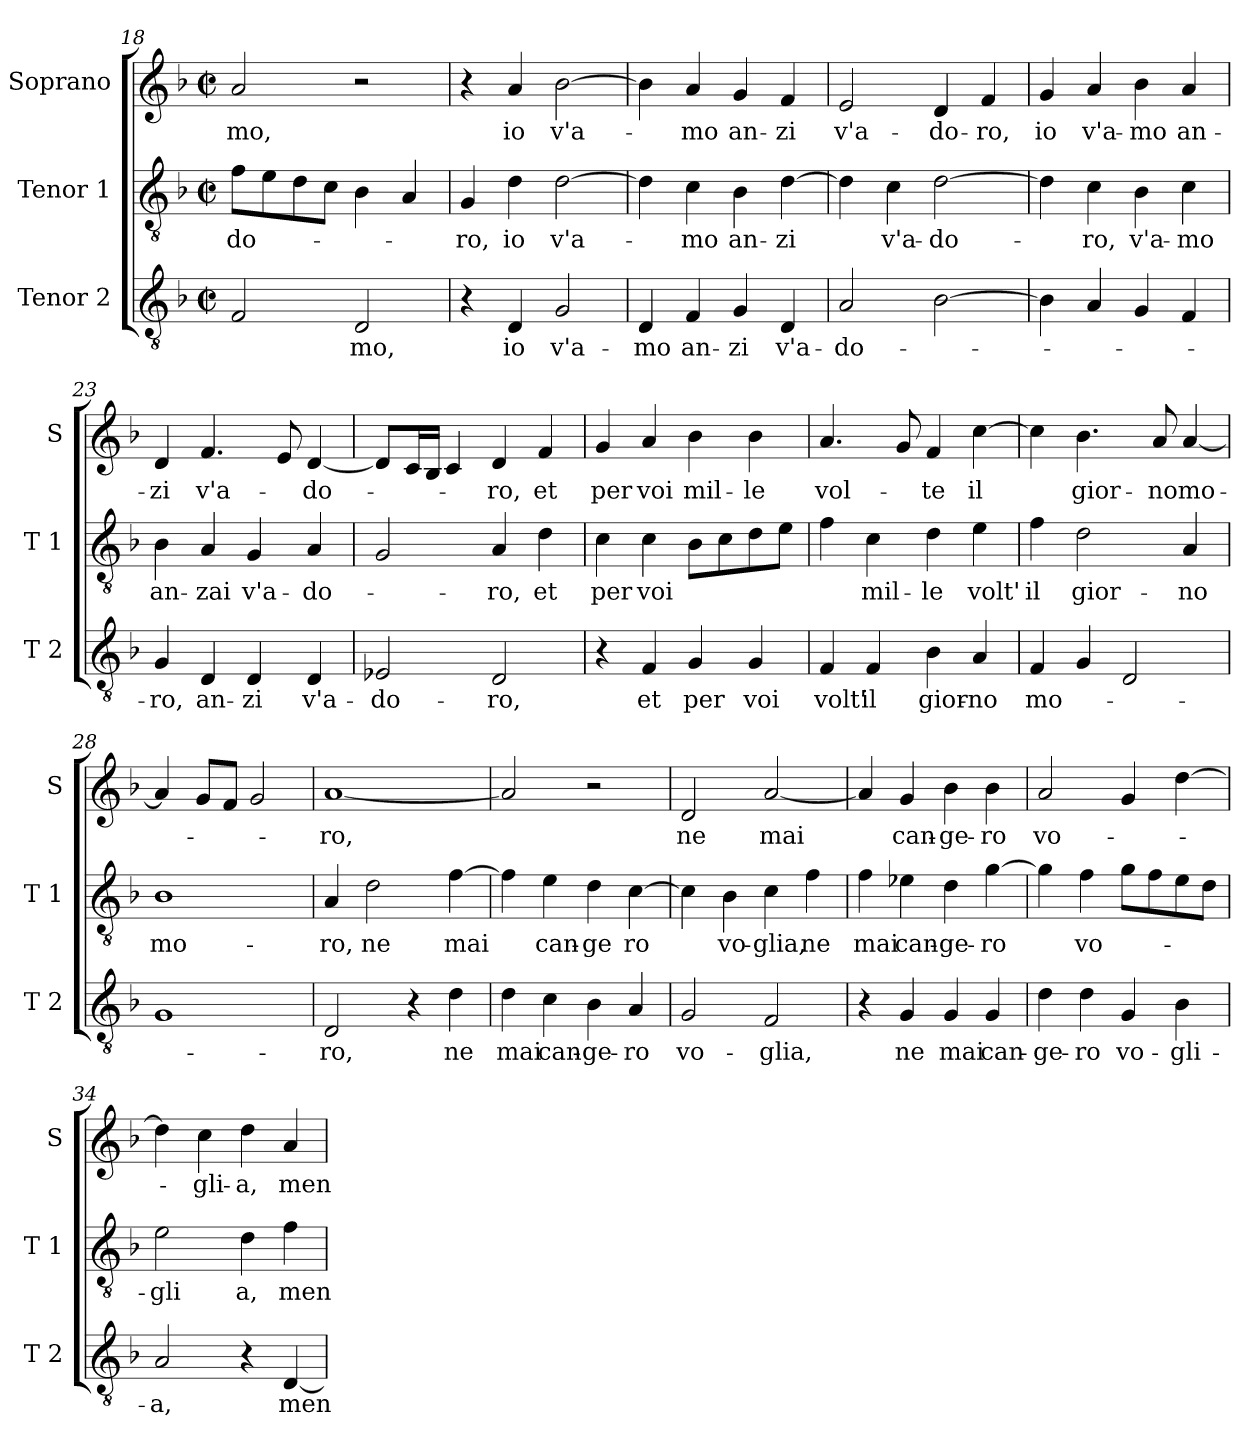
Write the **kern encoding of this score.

**kern	**text	**kern	**text	**kern	**text
*part3	*part3	*part2	*part2	*part1	*part1
*staff3	*staff3	*staff2	*staff2	*staff1	*staff1
*I"Tenor 2	*	*I"Tenor 1	*	*I"Soprano	*
*I'T 2	*	*I'T 1	*	*I'S	*
*clefGv2	*	*clefGv2	*	*clefG2	*
*k[b-]	*	*k[b-]	*	*k[b-]	*
*F:	*	*F:	*	*F:	*
*M2/2	*	*M2/2	*	*M2/2	*
*met(c|)	*	*met(c|)	*	*met(c|)	*
=18	=18	=18	=18	=18	=18
!	!	!	!LO:LY:b	!	!LO:LY:b
2F/	.	8f\L	-do-	2a/	-mo,
.	.	8e\	.	.	.
.	.	8d\	.	.	.
.	.	8c\J	.	.	.
!	!LO:LY:b	!	!	!	!
2D/	-mo,	4B-\	.	2r	.
.	.	4A/	.	.	.
=19	=19	=19	=19	=19	=19
!	!	!	!LO:LY:b	!	!
4r	.	4G/	-ro,	4r	.
!	!LO:LY:b	!	!LO:LY:b	!	!LO:LY:b
4D/	io	4d\	io	4a/	io
!	!LO:LY:b	!	!LO:LY:b	!	!LO:LY:b
2G/	v'a-	[2d\	v'a-	[2b-\	v'a-
=20	=20	=20	=20	=20	=20
!	!LO:LY:b	!	!	!	!
4D/	-mo	4d\]	.	4b-\]	.
!	!LO:LY:b	!	!LO:LY:b	!	!LO:LY:b
4F/	an-	4c\	-mo	4a/	-mo
!	!LO:LY:b	!	!LO:LY:b	!	!LO:LY:b
4G/	-zi	4B-\	an-	4g/	an-
!	!LO:LY:b	!	!LO:LY:b	!	!LO:LY:b
4D/	v'a-	[4d\	-zi	4f/	-zi
!!LO:LB:g=z
=21	=21	=21	=21	=21	=21
!	!LO:LY:b	!	!	!	!LO:LY:b
2A/	-do-	4d\]	.	2e/	v'a-
!	!	!	!LO:LY:b	!	!
.	.	4c\	v'a-	.	.
!	!	!	!LO:LY:b	!	!LO:LY:b
[2B-\	.	[2d\	-do-	4d/	-do-
!	!	!	!	!	!LO:LY:b
.	.	.	.	4f/	-ro,
=22	=22	=22	=22	=22	=22
!	!	!	!	!	!LO:LY:b
4B-\]	.	4d\]	.	4g/	io
!	!	!	!LO:LY:b	!	!LO:LY:b
4A/	.	4c\	-ro,	4a/	v'a-
!	!	!	!LO:LY:b	!	!LO:LY:b
4G/	.	4B-\	v'a-	4b-\	-mo
!	!	!	!LO:LY:b	!	!LO:LY:b
4F/	.	4c\	-mo	4a/	an-
=23	=23	=23	=23	=23	=23
!	!LO:LY:b	!	!LO:LY:b	!	!LO:LY:b
4G/	-ro,	4B-\	an-	4d/	-zi
!	!LO:LY:b	!	!LO:LY:b	!	!LO:LY:b
4D/	an-	4A/	-zai	4.f/	v'a-
!	!LO:LY:b	!	!LO:LY:b	!	!
4D/	-zi	4G/	v'a-	.	.
.	.	.	.	8e/	.
!	!LO:LY:b	!	!LO:LY:b	!	!LO:LY:b
4D/	v'a-	4A/	-do-	[4d/	-do-
=24	=24	=24	=24	=24	=24
!	!LO:LY:b	!	!	!	!
2E-X/	-do-	2G/	.	8d/L]	.
.	.	.	.	16c/L	.
.	.	.	.	16B-/JJ	.
.	.	.	.	4c/	.
!	!LO:LY:b	!	!LO:LY:b	!	!LO:LY:b
2D/	-ro,	4A/	-ro,	4d/	-ro,
!	!	!	!LO:LY:b	!	!LO:LY:b
.	.	4d\	et	4f/	et
=25	=25	=25	=25	=25	=25
!	!	!	!LO:LY:b	!	!LO:LY:b
4r	.	4c\	per	4g/	per
!	!LO:LY:b	!	!LO:LY:b	!	!LO:LY:b
4F/	et	4c\	voi	4a/	voi
!	!LO:LY:b	!	!	!	!LO:LY:b
4G/	per	8B-\L	.	4b-\	mil-
.	.	8c\	.	.	.
!	!LO:LY:b	!	!	!	!LO:LY:b
4G/	voi	8d\	.	4b-\	-le
.	.	8e\J	.	.	.
!!LO:LB:g=z
=26	=26	=26	=26	=26	=26
!	!LO:LY:b	!	!	!	!LO:LY:b
4F/	volt'	4f\	.	4.a/	vol-
!	!LO:LY:b	!	!LO:LY:b	!	!
4F/	il	4c\	mil-	.	.
.	.	.	.	8g/	.
!	!LO:LY:b	!	!LO:LY:b	!	!LO:LY:b
4B-\	gior-	4d\	-le	4f/	-te
!	!LO:LY:b	!	!LO:LY:b	!	!LO:LY:b
4A/	-no	4e\	volt'	[4cc\	il
=27	=27	=27	=27	=27	=27
!	!LO:LY:b	!	!LO:LY:b	!	!
4F/	mo-	4f\	il	4cc\]	.
!	!	!	!LO:LY:b	!	!LO:LY:b
4G/	.	2d\	gior-	4.b-\	gior-
2D/	.	.	.	.	.
!	!	!	!	!	!LO:LY:b
.	.	.	.	8a/	-no
!	!	!	!LO:LY:b	!	!LO:LY:b
.	.	4A/	-no	[4a/	mo-
=28	=28	=28	=28	=28	=28
!	!	!	!LO:LY:b	!	!
1G	.	1B-	mo-	4a/]	.
.	.	.	.	8g/L	.
.	.	.	.	8f/J	.
.	.	.	.	2g/	.
=29	=29	=29	=29	=29	=29
!	!LO:LY:b	!	!LO:LY:b	!	!LO:LY:b
2D/	-ro,	4A/	-ro,	[1a	-ro,
!	!	!	!LO:LY:b	!	!
.	.	2d\	ne	.	.
4r	.	.	.	.	.
!	!LO:LY:b	!	!LO:LY:b	!	!
4d\	ne	[4f\	mai	.	.
=30	=30	=30	=30	=30	=30
!	!LO:LY:b	!	!	!	!
4d\	mai	4f\]	.	2a/]	.
!	!LO:LY:b	!	!LO:LY:b	!	!
4c\	can-	4e\	can-	.	.
!	!LO:LY:b	!	!LO:LY:b	!	!
4B-\	-ge-	4d\	-ge	2r	.
!	!LO:LY:b	!	!LO:LY:b	!	!
4A/	-ro	[4c\	ro	.	.
!!LO:LB:g=z
=31	=31	=31	=31	=31	=31
!	!LO:LY:b	!	!	!	!LO:LY:b
2G/	vo-	4c\]	.	2d/	ne
!	!	!	!LO:LY:b	!	!
.	.	4B-\	vo-	.	.
!	!LO:LY:b	!	!LO:LY:b	!	!LO:LY:b
2F/	-glia,	4c\	-glia,	[2a/	mai
!	!	!	!LO:LY:b	!	!
.	.	4f\	ne	.	.
=32	=32	=32	=32	=32	=32
!	!	!	!LO:LY:b	!	!
4r	.	4f\	mai	4a/]	.
!	!LO:LY:b	!	!LO:LY:b	!	!LO:LY:b
4G/	ne	4e-X\	can-	4g/	can-
!	!LO:LY:b	!	!LO:LY:b	!	!LO:LY:b
4G/	mai	4d\	-ge-	4b-\	-ge-
!	!LO:LY:b	!	!LO:LY:b	!	!LO:LY:b
4G/	can-	[4g\	-ro	4b-\	-ro
=33	=33	=33	=33	=33	=33
!	!LO:LY:b	!	!	!	!LO:LY:b
4d\	-ge-	4g\]	.	2a/	vo-
!	!LO:LY:b	!	!LO:LY:b	!	!
4d\	-ro	4f\	vo-	.	.
!	!LO:LY:b	!	!	!	!
4G/	vo-	8g\L	.	4g/	.
.	.	8f\	.	.	.
!	!LO:LY:b	!	!	!	!
4B-\	-gli-	8e\	.	[4dd\	.
.	.	8d\J	.	.	.
=34	=34	=34	=34	=34	=34
!	!LO:LY:b	!	!LO:LY:b	!	!
2A/	-a,	2e\	-gli	4dd\]	.
!	!	!	!	!	!LO:LY:b
.	.	.	.	4cc\	-gli-
!	!	!	!LO:LY:b	!	!LO:LY:b
4r	.	4d\	a,	4dd\	-a,
!	!LO:LY:b	!	!LO:LY:b	!	!LO:LY:b
[4D/	men-	4f\	men-	4a/	men-
=	=	=	=	=	=
*-	*-	*-	*-	*-	*-
